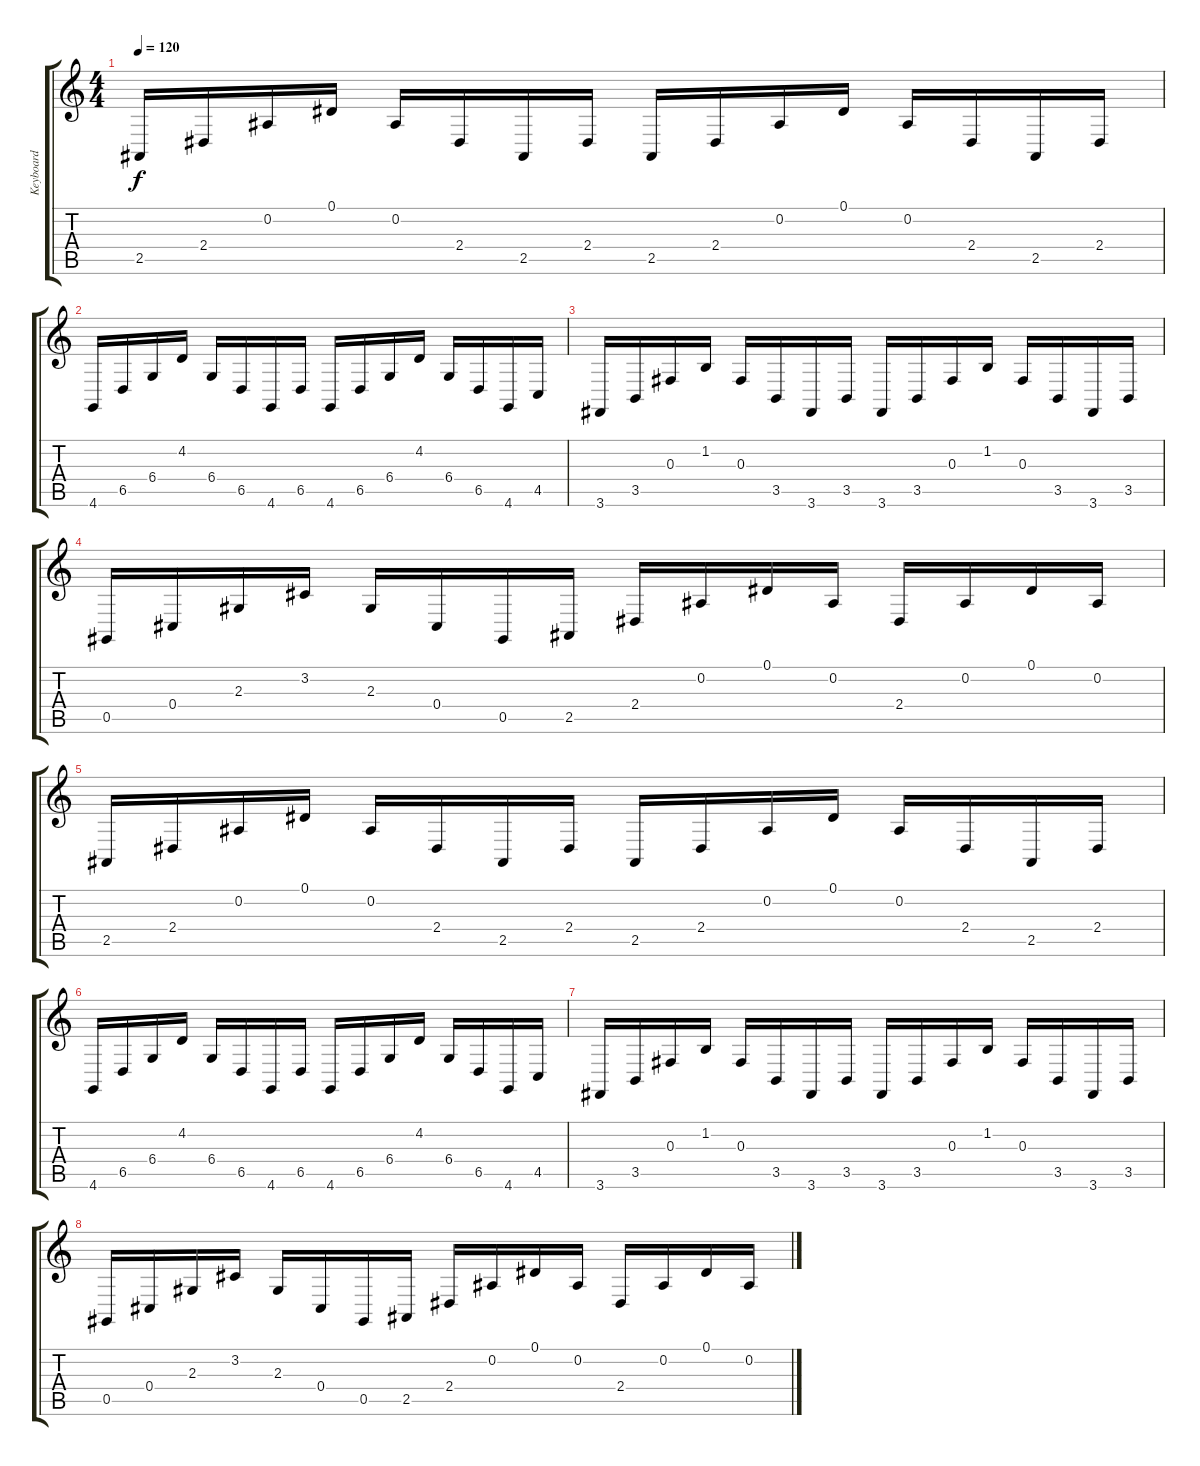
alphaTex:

\track ("Keyboard" "Keyboard") {instrument pad1newage}
\staff {score tabs}
\tuning (Eb4 Bb3 Gb3 Db3 Ab2 Eb2) {hide}
\ts (4 4)
\tempo 120
\clef g2
\ks c
2.5.16{dy f} 2.4.16 0.2.16 0.1.16 0.2.16 2.4.16 2.5.16 2.4.16 2.5.16 2.4.16 0.2.16 0.1.16 0.2.16 2.4.16 2.5.16 2.4.16 |
4.6.16 6.5.16 6.4.16 4.2.16 6.4.16 6.5.16 4.6.16 6.5.16 4.6.16 6.5.16 6.4.16 4.2.16 6.4.16 6.5.16 4.6.16 4.5.16 |
3.6.16 3.5.16 0.3.16 1.2.16 0.3.16 3.5.16 3.6.16 3.5.16 3.6.16 3.5.16 0.3.16 1.2.16 0.3.16 3.5.16 3.6.16 3.5.16 |
0.5.16 0.4.16 2.3.16 3.2.16 2.3.16 0.4.16 0.5.16 2.5.16 2.4.16 0.2.16 0.1.16 0.2.16 2.4.16 0.2.16 0.1.16 0.2.16 |
2.5.16 2.4.16 0.2.16 0.1.16 0.2.16 2.4.16 2.5.16 2.4.16 2.5.16 2.4.16 0.2.16 0.1.16 0.2.16 2.4.16 2.5.16 2.4.16 |
4.6.16 6.5.16 6.4.16 4.2.16 6.4.16 6.5.16 4.6.16 6.5.16 4.6.16 6.5.16 6.4.16 4.2.16 6.4.16 6.5.16 4.6.16 4.5.16 |
3.6.16 3.5.16 0.3.16 1.2.16 0.3.16 3.5.16 3.6.16 3.5.16 3.6.16 3.5.16 0.3.16 1.2.16 0.3.16 3.5.16 3.6.16 3.5.16 |
0.5.16 0.4.16 2.3.16 3.2.16 2.3.16 0.4.16 0.5.16 2.5.16 2.4.16 0.2.16 0.1.16 0.2.16 2.4.16 0.2.16 0.1.16 0.2.16
